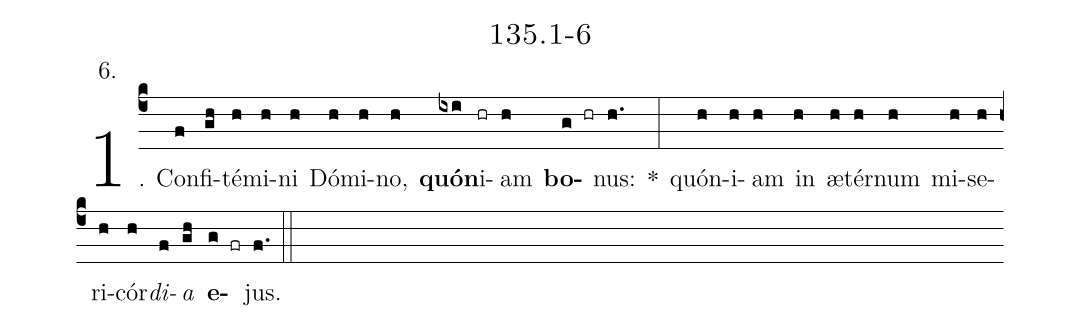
name: 135.1-6;
annotation: 6.;
%%
(c4)1. Con(f)fi(gh)té(h)mi(h)ni(h) Dó(h)mi(h)no,(h) <b>quón</b>(ixi)i(hr)am(h) <b>bo</b>(g hr)nus:(h.) *(:) quón(h)i(h)am(h) in(h) æ(h)tér(h)num(h) mi(h)se(h)ri(h)cór(h)<i>di</i>(f)<i>a</i>(gh) <b>e</b>(g fr)jus.(f.) (::)
